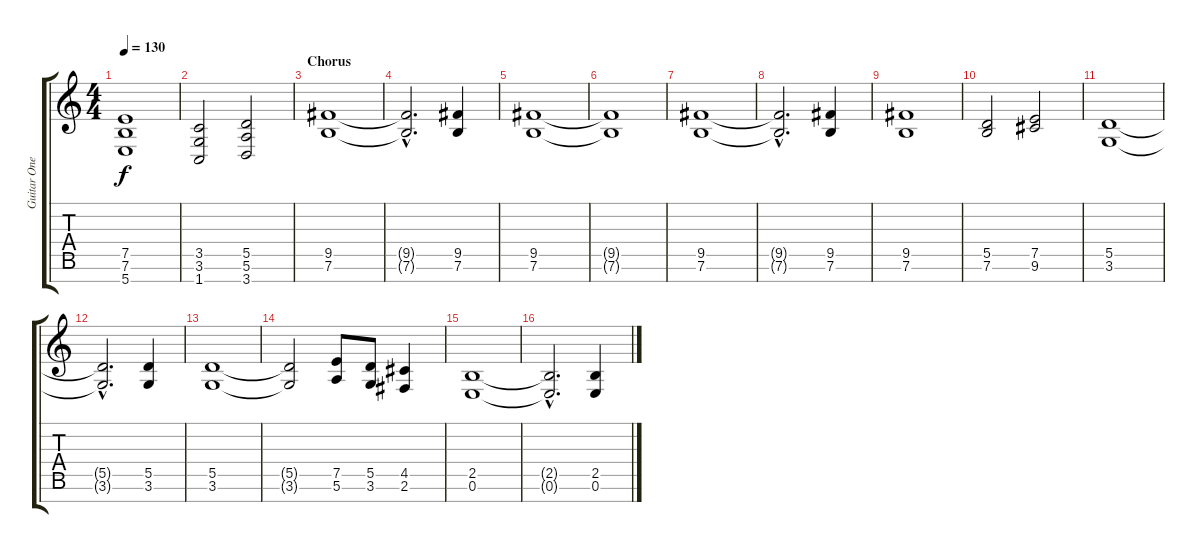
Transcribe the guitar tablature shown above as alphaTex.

\track ("Guitar One" "Guitar One") {instrument distortionguitar}
\staff {score tabs}
\tuning (E4 B3 G3 D3 A2 E2 B1) {hide}
\ts (4 4)
\tempo 130
\clef g2
\ks c
(7.5 7.6 5.7).1{dy f} |
(3.5 3.6 1.7).2 (5.5 5.6 3.7).2 |
\section ("" "Chorus")
(9.5 7.6).1 |
(9.5{hac t} 7.6{hac t}).2{d} (9.5 7.6).4 |
(9.5 7.6).1 |
(9.5{t} 7.6{t}).1 |
(9.5 7.6).1 |
(9.5{hac t} 7.6{hac t}).2{d} (9.5 7.6).4 |
(9.5 7.6).1 |
(5.5 7.6).2 (7.5 9.6).2 |
(5.5 3.6).1 |
(5.5{hac t} 3.6{hac t}).2{d} (5.5 3.6).4 |
(5.5 3.6).1 |
(5.5{t} 3.6{t}).2 (7.5 5.6).8 (5.5 3.6).8 (4.5 2.6).4 |
(2.5 0.6).1 |
(2.5{hac t} 0.6{hac t}).2{d} (2.5 0.6).4
